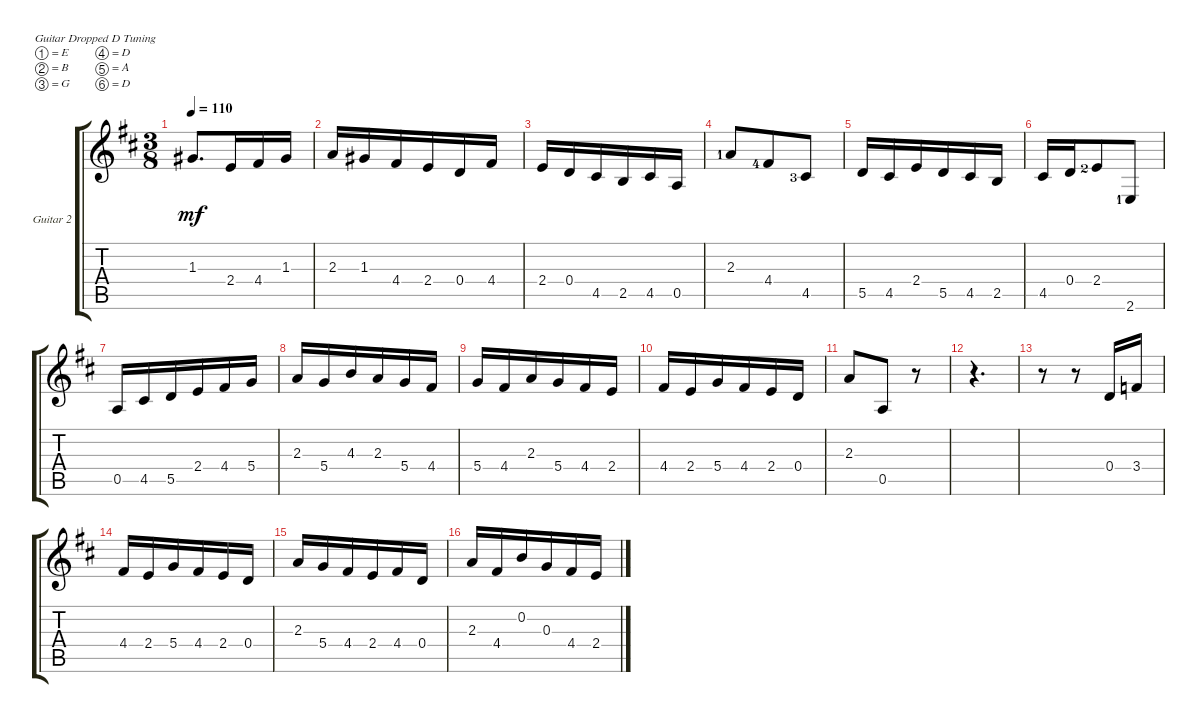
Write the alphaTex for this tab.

\bracketExtendMode groupsimilarinstruments
\firstSystemTrackNameOrientation horizontal
\otherSystemsTrackNameOrientation horizontal
\track ("Guitar 2" "Guitar 2") {instrument acousticguitarnylon}
\staff {score tabs}
\tuning (E4 B3 G3 D3 A2 D2)
\ts (3 8)
\tempo 110
\clef g2
\ks d
1.3.8{d dy mf} 2.4.16 4.4.16 1.3.16 |
2.3.16 1.3.16 4.4.16 2.4.16 0.4.16 4.4.16 |
2.4.16 0.4.16 4.5.16 2.5.16 4.5.16 0.5.16 |
2.3{lf 2}.8 4.4{lf 5}.8 4.5{lf 4}.8 |
5.5.16 4.5.16 2.4.16 5.5.16 4.5.16 2.5.16 |
4.5.16 0.4.16 2.4{lf 3}.8 2.6{lf 2}.8 |
0.5.16 4.5.16 5.5.16 2.4.16 4.4.16 5.4.16 |
2.3.16 5.4.16 4.3.16 2.3.16 5.4.16 4.4.16 |
5.4.16 4.4.16 2.3.16 5.4.16 4.4.16 2.4.16 |
4.4.16 2.4.16 5.4.16 4.4.16 2.4.16 0.4.16 |
2.3.8 0.5.8 r.8 |
r.4{d} |
r.8 r.8 0.4.16 3.4.16 |
4.4.16 2.4.16 5.4.16 4.4.16 2.4.16 0.4.16 |
2.3.16 5.4.16 4.4.16 2.4.16 4.4.16 0.4.16 |
2.3.16 4.4.16 0.2.16 0.3.16 4.4.16 2.4.16
